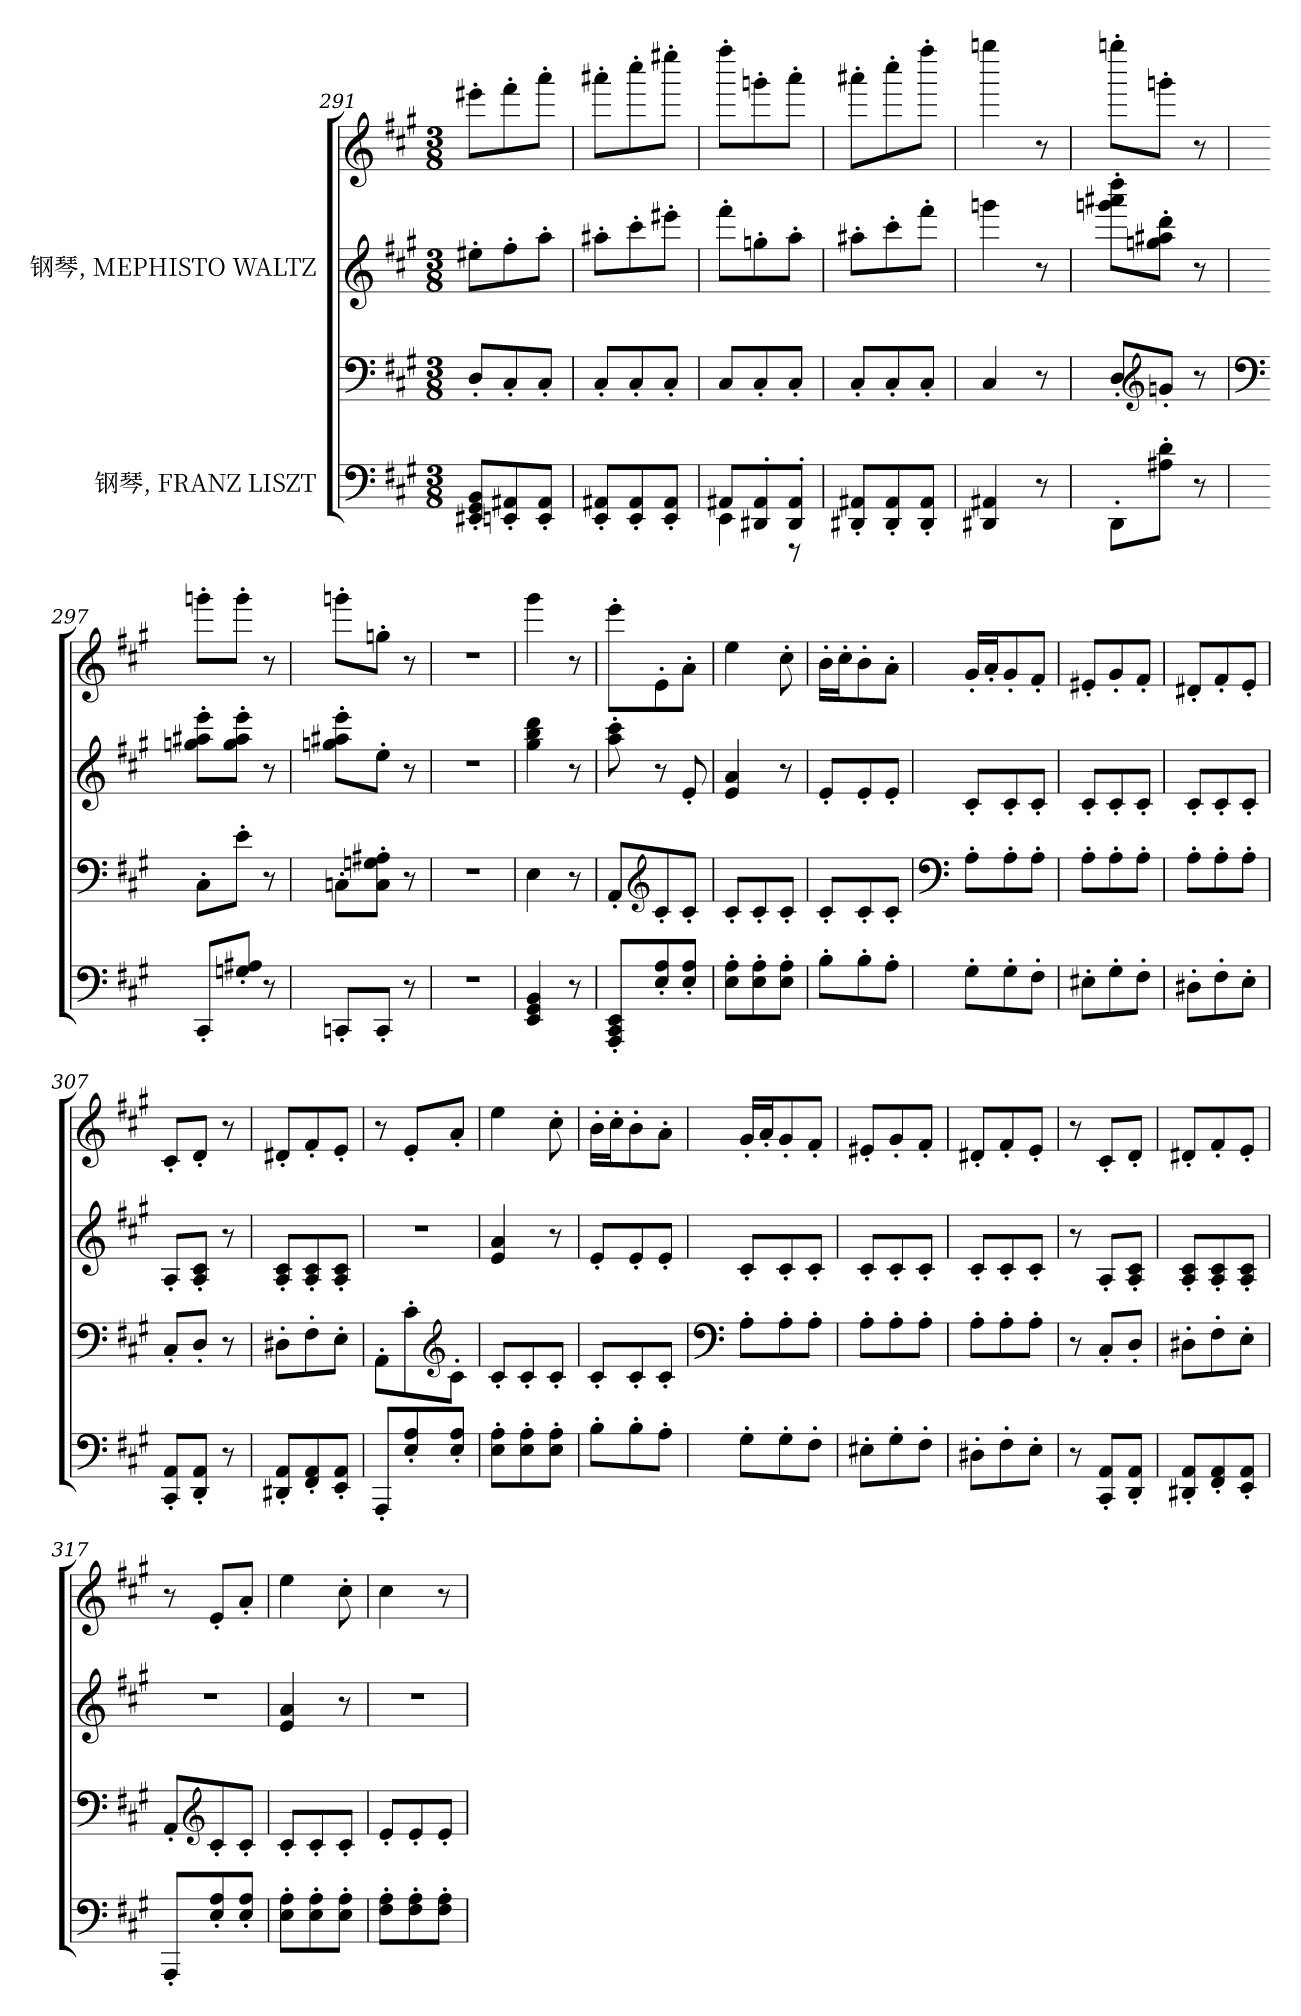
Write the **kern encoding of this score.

**kern	**kern	**kern	**kern
*part2	*part2	*part1	*part1
*staff4	*staff3	*staff2	*staff1
*I"钢琴, FRANZ LISZT	*	*I"钢琴, MEPHISTO WALTZ	*
*clefF4	*clefF4	*clefG2	*clefG2
*k[f#c#g#]	*k[f#c#g#]	*k[f#c#g#]	*k[f#c#g#]
*M3/8	*M3/8	*M3/8	*M3/8
=291	=291	=291	=291
8EE#X/' 8GG#/' 8BB/'L	8D'/L	8ee#X'\L	8eee#X'\L
8EEn/' 8AA#X/'	8C#'/	8ff#'\	8fff#'\
8EE/' 8AA#/'J	8C#'/J	8aa'\J	8aaa'\J
=292	=292	=292	=292
8EE/' 8AA#X/'L	8C#'/L	8aa#X'\L	8aaa#X'\L
8EE/' 8AA#/'	8C#'/	8ccc#'\	8cccc#'\
8EE/' 8AA#/'J	8C#'/J	8eee#X'\J	8eeee#X'\J
!!LO:PB:g=z
=293	=293	=293	=293
*^	*	*	*
8AA#X/L	4EE\	8C#/L	8fff#'\L	8ffff#'\L
8DD#X/' 8AA#/'	.	8C#'/	8ggn'\	8gggn'\
8DD#/' 8AA#/'J	8r	8C#'/J	8aa'\J	8aaa'\J
*v	*v	*	*	*
=294	=294	=294	=294
8DD#X/' 8AA#X/'L	8C#'/L	8aa#X'\L	8aaa#X'\L
8DD#/' 8AA#/'	8C#'/	8ccc#'\	8cccc#'\
8DD#/' 8AA#/'J	8C#'/J	8fff#'\J	8ffff#'\J
=295	=295	=295	=295
4DD#X/ 4AA#X/	4C#/	4gggn\	4ggggn\
8r	8r	8r	8r
=296	=296	=296	=296
8DD'\L	8D'/L	8gggn\' 8aaa#X\' 8dddd\'L	8ggggn'\L
*	*clefG2	*	*
8A#X\' 8d\'J	8gn'/J	8ggn\' 8aa#X\' 8ddd\'J	8gggn'\J
8r	8r	8r	8r
=297	=297	=297	=297
*	*clefF4	*	*
8CC#'/L	8C#'\L	8ggn\' 8aa#X\' 8eee\'L	8gggn'\L
8Gn/' 8A#X/'J	8e'\J	8gg\' 8aa#\' 8eee\'J	8ggg'\J
8r	8r	8r	8r
=298	=298	=298	=298
8CCn'/L	8Cn'\L	8ggn\' 8aa#X\' 8eee\'L	8gggn'\L
8CC'/J	8C\' 8Gn\' 8A#X\'J	8ee'\J	8ggn'\J
8r	8r	8r	8r
=299	=299	=299	=299
4.r	4.r	4.r	4.r
!!LO:LB:g=z
=300	=300	=300	=300
4EE/ 4GG#/ 4BB/	4E\	4gg#\ 4bb\ 4ddd\	4ggg#\
8r	8r	8r	8r
=301	=301	=301	=301
8AAA/' 8CC#/' 8EE/'L	8AA'/L	8aa\' 8ccc#\'	8eee'\L
*	*clefG2	*	*
8E/' 8A/'	8c#'/	8r	8e'\
8E/' 8A/'J	8c#'/J	8e'/	8a'\J
=302	=302	=302	=302
8E\' 8A\'L	8c#'/L	4e/ 4a/	4ee\
8E\' 8A\'	8c#'/	.	.
8E\' 8A\'J	8c#'/J	8r	8cc#'\
=303	=303	=303	=303
8B'\L	8c#'/L	8e'/L	16b'\LL
.	.	.	16cc#'\J
8B'\	8c#'/	8e'/	8b'\
8A'\J	8c#'/J	8e'/J	8a'\J
=304	=304	=304	=304
*	*clefF4	*	*
8G#'\L	8A'\L	8c#'/L	16g#'/LL
.	.	.	16a'/J
8G#'\	8A'\	8c#'/	8g#'/
8F#'\J	8A'\J	8c#'/J	8f#'/J
=305	=305	=305	=305
8E#X'\L	8A'\L	8c#'/L	8e#X'/L
8G#'\	8A'\	8c#'/	8g#'/
8F#'\J	8A'\J	8c#'/J	8f#'/J
=306	=306	=306	=306
8D#X'\L	8A'\L	8c#'/L	8d#X'/L
8F#'\	8A'\	8c#'/	8f#'/
8E'\J	8A'\J	8c#'/J	8e'/J
=307	=307	=307	=307
8CC#/' 8AA/'L	8C#'/L	8A'/L	8c#'/L
8DD/' 8AA/'J	8D'/J	8A/' 8c#/'J	8d'/J
8r	8r	8r	8r
!!LO:LB:g=z
=308	=308	=308	=308
8DD#X/' 8AA/'L	8D#X'\L	8A/' 8c#/'L	8d#X'/L
8FF#/' 8AA/'	8F#'\	8A/' 8c#/'	8f#'/
8EE/' 8AA/'J	8E'\J	8A/' 8c#/'J	8e'/J
=309	=309	=309	=309
8AAA'/L	8AA'\L	4.r	8r
8E/' 8A/'	8c#'\	.	8e'/L
*	*clefG2	*	*
8E/' 8A/'J	8c#'\J	.	8a'/J
=310	=310	=310	=310
8E\' 8A\'L	8c#'/L	4e/ 4a/	4ee\
8E\' 8A\'	8c#'/	.	.
8E\' 8A\'J	8c#'/J	8r	8cc#'\
=311	=311	=311	=311
8B'\L	8c#'/L	8e'/L	16b'\LL
.	.	.	16cc#'\J
8B'\	8c#'/	8e'/	8b'\
8A'\J	8c#'/J	8e'/J	8a'\J
=312	=312	=312	=312
*	*clefF4	*	*
8G#'\L	8A'\L	8c#'/L	16g#'/LL
.	.	.	16a'/J
8G#'\	8A'\	8c#'/	8g#'/
8F#'\J	8A'\J	8c#'/J	8f#'/J
=313	=313	=313	=313
8E#X'\L	8A'\L	8c#'/L	8e#X'/L
8G#'\	8A'\	8c#'/	8g#'/
8F#'\J	8A'\J	8c#'/J	8f#'/J
=314	=314	=314	=314
8D#X'\L	8A'\L	8c#'/L	8d#X'/L
8F#'\	8A'\	8c#'/	8f#'/
8E'\J	8A'\J	8c#'/J	8e'/J
!!LO:PB:g=z
=315	=315	=315	=315
8r	8r	8r	8r
8CC#/' 8AA/'L	8C#'/L	8A'/L	8c#'/L
8DD/' 8AA/'J	8D'/J	8A/' 8c#/'J	8d'/J
=316	=316	=316	=316
8DD#X/' 8AA/'L	8D#X'\L	8A/' 8c#/'L	8d#X'/L
8FF#/' 8AA/'	8F#'\	8A/' 8c#/'	8f#'/
8EE/' 8AA/'J	8E'\J	8A/' 8c#/'J	8e'/J
=317	=317	=317	=317
8AAA'/L	8AA'/L	4.r	8r
*	*clefG2	*	*
8E/' 8A/'	8c#'/	.	8e'/L
8E/' 8A/'J	8c#'/J	.	8a'/J
=318	=318	=318	=318
8E\' 8A\'L	8c#'/L	4e/ 4a/	4ee\
8E\' 8A\'	8c#'/	.	.
8E\' 8A\'J	8c#'/J	8r	8cc#'\
=319	=319	=319	=319
8F#\' 8A\'L	8e'/L	4.r	4cc#\
8F#\' 8A\'	8e'/	.	.
8F#\' 8A\'J	8e'/J	.	8r
=	=	=	=
*-	*-	*-	*-
